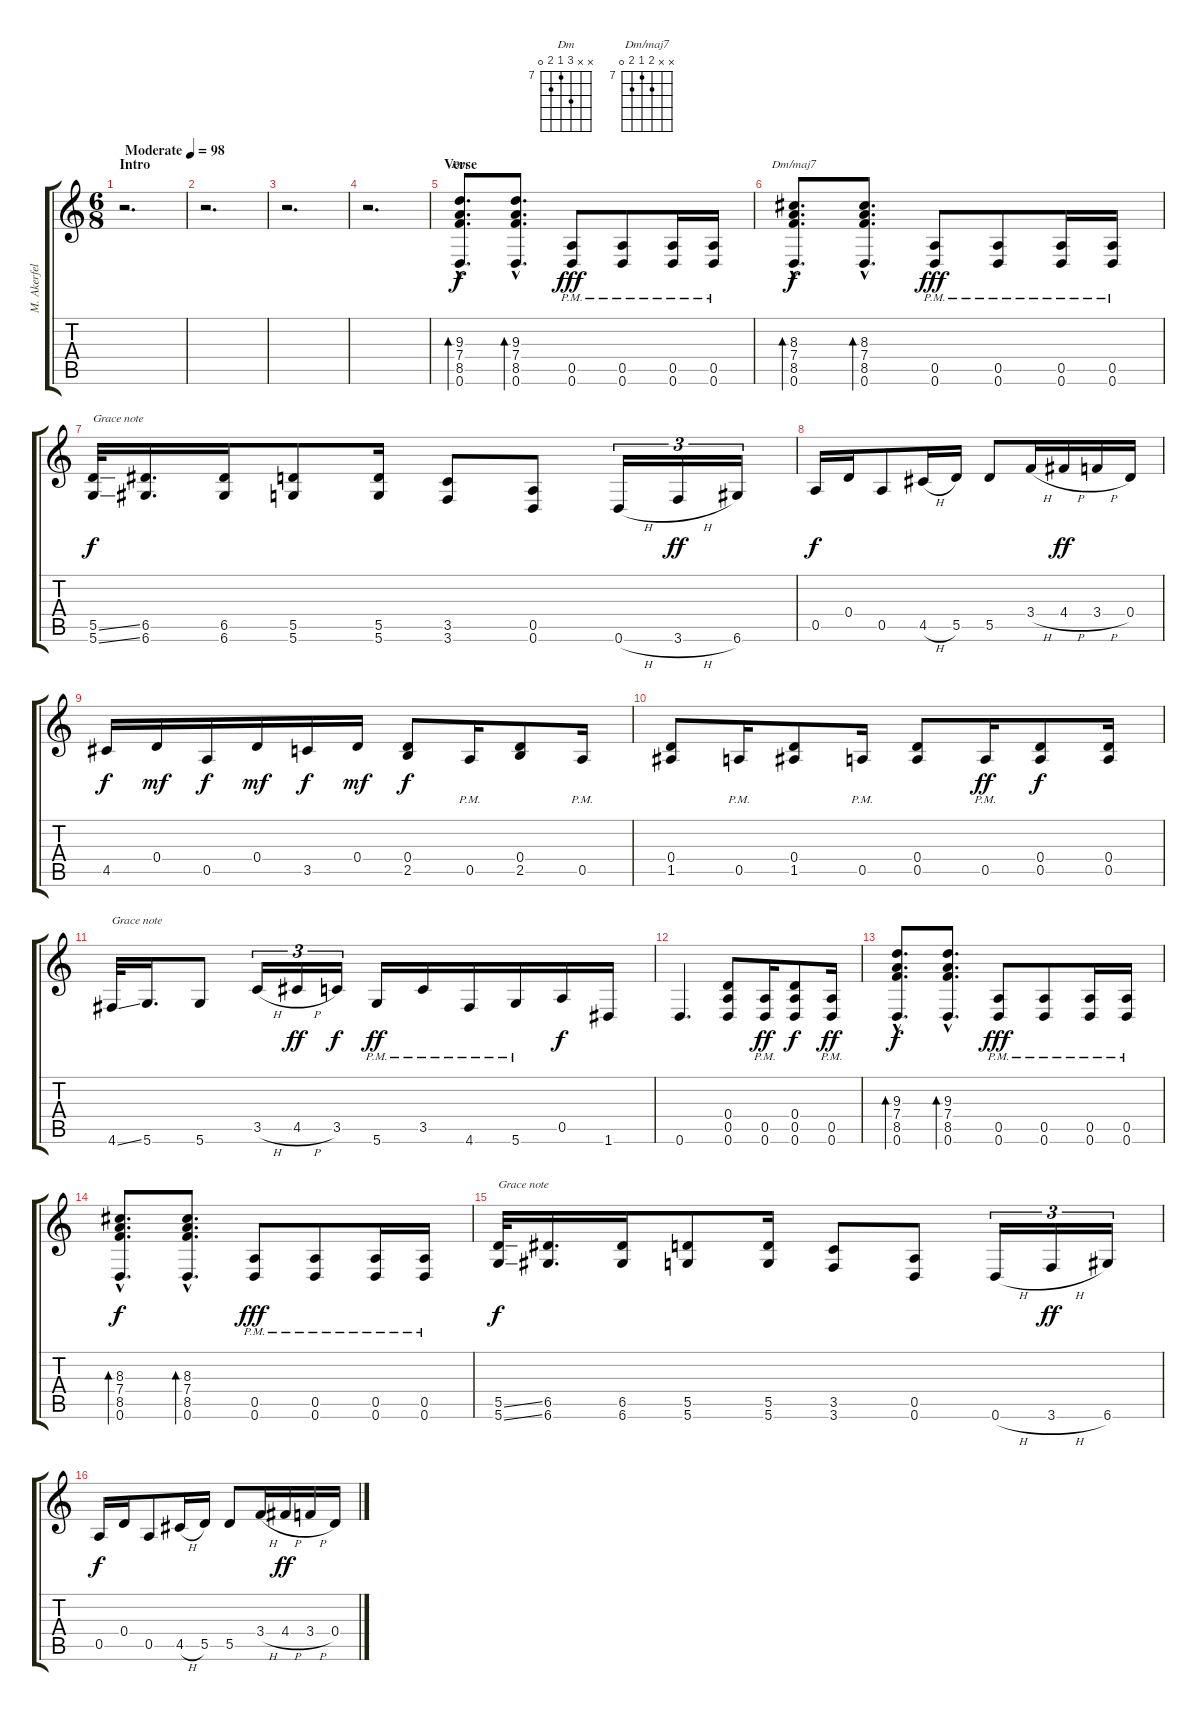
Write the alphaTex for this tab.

\track ("M. Akerfeldt" "M. Akerfel") {instrument distortionguitar}
\staff {score tabs}
\tuning (E4 A3 F3 D3 A2 D2) {hide}
\chord ("Dm" x x 9 7 8 0) {firstfret 7}
\chord ("Dm/maj7" x x 8 7 8 0) {firstfret 7}
\ts (6 8)
\section ("" "Intro")
\tempo (98 "Moderate")
\clef g2
\ks c
r.2{d dy f instrument distortionguitar} |
r.2{d} |
r.2{d} |
r.2{d} |
\section ("" "Verse")
(9.3{hac} 7.4{hac} 8.5{hac} 0.6{hac}).8{d bd 120 ch "Dm"} (9.3{hac} 7.4{hac} 8.5{hac} 0.6{hac}).8{d bd 120} (0.5{pm} 0.6{pm}).8{dy fff} (0.5{pm} 0.6{pm}).8 (0.5{pm} 0.6{pm}).16 (0.5{pm} 0.6{pm}).16 |
(8.3{hac} 7.4{hac} 8.5{hac} 0.6{hac}).8{d bd 120 ch "Dm/maj7" dy f} (8.3{hac} 7.4{hac} 8.5{hac} 0.6{hac}).8{d bd 120} (0.5{pm} 0.6{pm}).8{dy fff} (0.5{pm} 0.6{pm}).8 (0.5{pm} 0.6{pm}).16 (0.5{pm} 0.6{pm}).16 |
(5.5{ss} 5.6{ss}).32{txt "Grace note" dy f} (6.5 6.6).16{d} (6.5 6.6).16 (5.5 5.6).8 (5.5 5.6).16 (3.5 3.6).8 (0.5 0.6).8 0.6{h}.16{tu (3 2)} 3.6{h}.16{tu (3 2) dy ff} 6.6.16{tu (3 2)} |
0.5.16{dy f} 0.4.16 0.5.8 4.5{h}.16 5.5.16 5.5.8 3.4{h}.16 4.4{h}.16{dy ff} 3.4{h}.16 0.4.16 |
4.5.16{dy f} 0.4.16{dy mf} 0.5.16{dy f} 0.4.16{dy mf} 3.5.16{dy f} 0.4.16{dy mf} (0.4 2.5).8{dy f} 0.5{pm}.16 (0.4 2.5).8 0.5{pm}.16 |
(0.4 1.5).8 0.5{pm}.16 (0.4 1.5).8 0.5{pm}.16 (0.4 0.5).8 0.5{pm}.16{dy ff} (0.4 0.5).8{dy f} (0.4 0.5).16 |
4.6{ss}.32{txt "Grace note"} 5.6.16{d} 5.6.8 3.5{h}.16{tu (3 2)} 4.5{h}.16{tu (3 2) dy ff} 3.5.16{tu (3 2) dy f} 5.6{pm}.16{dy ff} 3.5{pm}.16 4.6{pm}.16 5.6{pm}.16 0.5.16{dy f} 1.6.16 |
0.6.4{d} (0.4 0.5 0.6).8 (0.5 0.6{pm}).16{dy ff} (0.4 0.5 0.6).8{dy f} (0.5 0.6{pm}).16{dy ff} |
(9.3{hac} 7.4{hac} 8.5{hac} 0.6{hac}).8{d bd 120 dy f} (9.3{hac} 7.4{hac} 8.5{hac} 0.6{hac}).8{d bd 120} (0.5{pm} 0.6{pm}).8{dy fff} (0.5{pm} 0.6{pm}).8 (0.5{pm} 0.6{pm}).16 (0.5{pm} 0.6{pm}).16 |
(8.3{hac} 7.4{hac} 8.5{hac} 0.6{hac}).8{d bd 120 dy f} (8.3{hac} 7.4{hac} 8.5{hac} 0.6{hac}).8{d bd 120} (0.5{pm} 0.6{pm}).8{dy fff} (0.5{pm} 0.6{pm}).8 (0.5{pm} 0.6{pm}).16 (0.5{pm} 0.6{pm}).16 |
(5.5{ss} 5.6{ss}).32{txt "Grace note" dy f} (6.5 6.6).16{d} (6.5 6.6).16 (5.5 5.6).8 (5.5 5.6).16 (3.5 3.6).8 (0.5 0.6).8 0.6{h}.16{tu (3 2)} 3.6{h}.16{tu (3 2) dy ff} 6.6.16{tu (3 2)} |
0.5.16{dy f} 0.4.16 0.5.8 4.5{h}.16 5.5.16 5.5.8 3.4{h}.16 4.4{h}.16{dy ff} 3.4{h}.16 0.4.16
